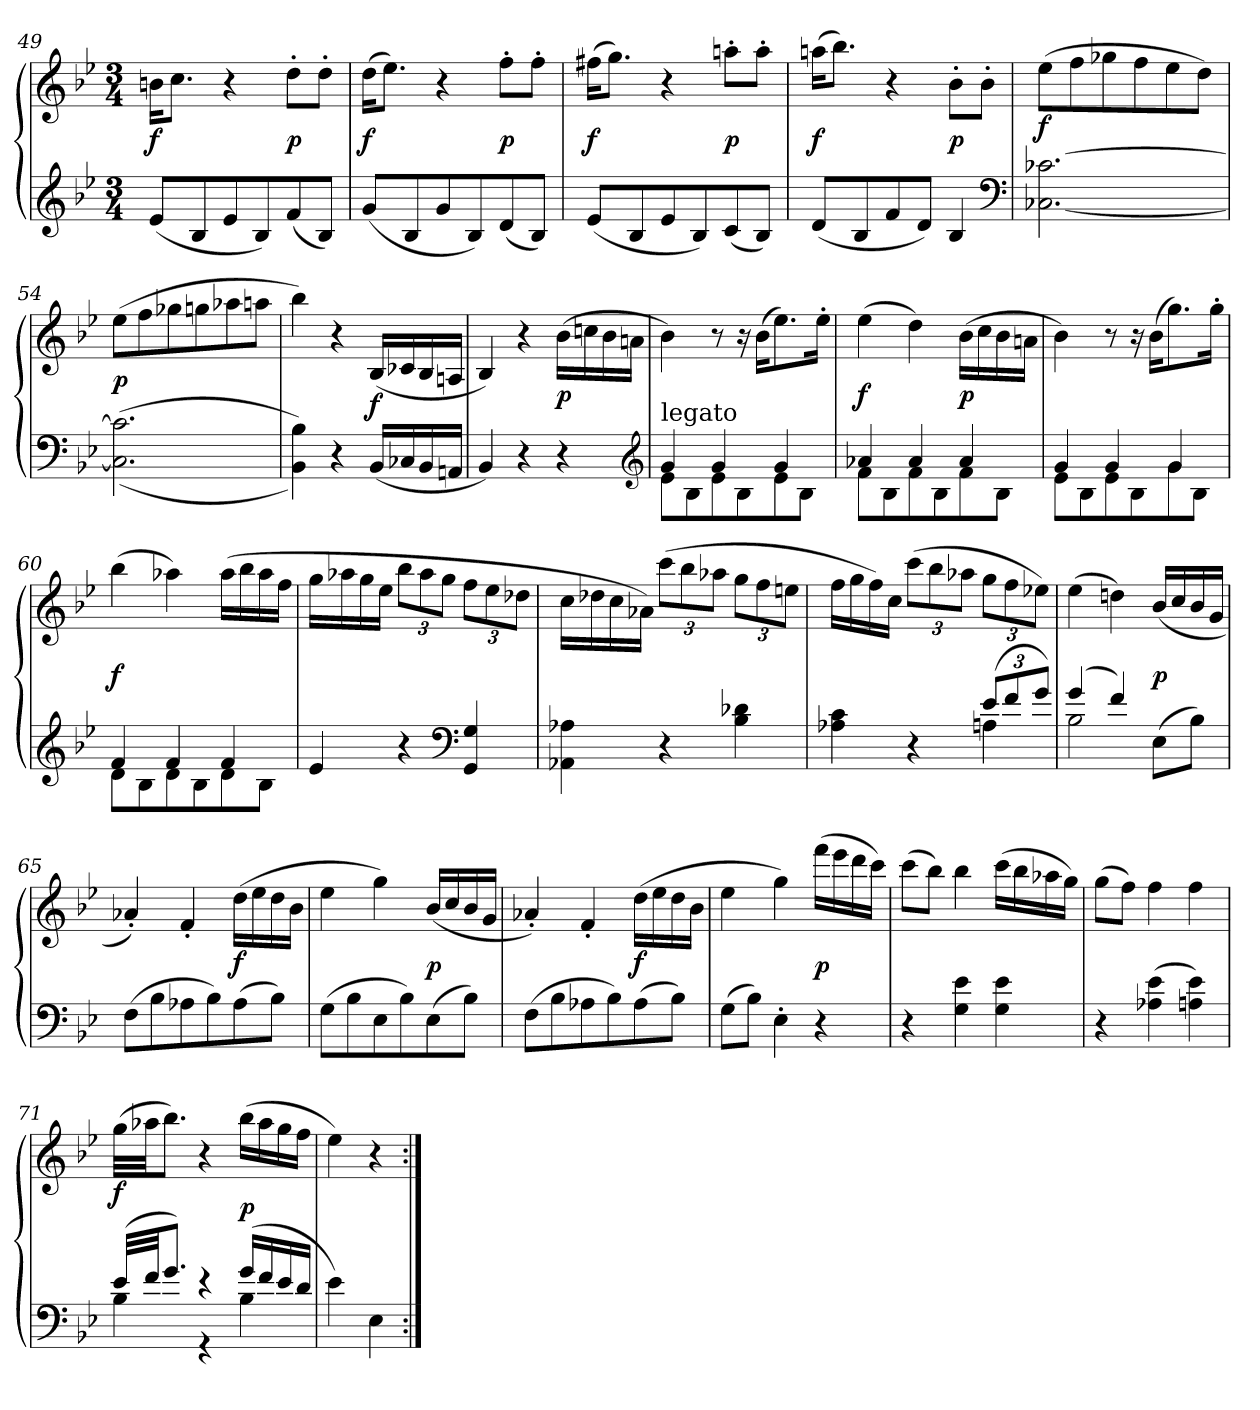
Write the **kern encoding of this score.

**kern	**kern	**dynam
*part1	*part1	*part1
*staff2	*staff1	*staff1/2
*clefG2	*clefG2	*
*k[b-e-]	*k[b-e-]	*
*M3/4	*M3/4	*
=49	=49	=49
(8e-L	16bnKL	f
.	8.ccJ	.
8B-	.	.
8e-	4r	.
8B-)	.	.
(8f	8dd'L	p
8B-J)	8dd'J	.
=50	=50	=50
(8gL	(16ddKL	f
.	8.ee-J)	.
8B-	.	.
8g	4r	.
8B-)	.	.
(8d	8ff'L	p
8B-J)	8ff'J	.
=51	=51	=51
(8e-L	(16ff#XKL	f
.	8.ggJ)	.
8B-	.	.
8e-	4r	.
8B-)	.	.
(8c	8aan'L	p
8B-J)	8aa'J	.
=52	=52	=52
(8dL	(16aanKL	f
.	8.bb-J)	.
8B-	.	.
8f	4r	.
8dJ)	.	.
4B-	8b-'L	p
.	8b-'J	.
*clefF4	*	*
=53	=53	=53
[2.C-X [2.c-X	(8ee-L	f
.	8ff	.
.	8gg-X	.
.	8ff	.
.	8ee-	.
.	8ddJ)	.
=54	=54	=54
(>(<2.C-] 2.c-]	(8ee-L	p
.	8ff	.
.	8gg-X	.
.	8ggn	.
.	8aa-X	.
.	8aanJ	.
=55	=55	=55
4BB- 4B-))	4bb-)	.
4r	4r	.
(16BB-LL	(16B-LL	f
16C-X	16c-X	.
16BB-	16B-	.
16AAnJJ	16AnJJ	.
=56	=56	=56
4BB-)	4B-)	.
4r	4r	.
4r	(16b-LL	p
.	16ccn	.
.	16b-	.
.	16anJJ	.
*clefG2	*	*
=57	=57	=57
*^	*	*
!LO:TX:a:t=legato	!	!	!
4g	8e-L	4b-)	.
.	8B-	.	.
4g	8e-	8r	.
.	8B-	16r	.
.	.	(16b-KL	.
4g	8e-	8.ee-)	.
.	8B-J	.	.
.	.	16ee-'Jk	.
=58	=58	=58	=58
4a-	8fL	(4ee-	f
.	8B-	.	.
4a-	8f	4dd)	.
.	8B-	.	.
4a-	8f	(16b-LL	p
.	.	16cc	.
.	8B-J	16b-	.
.	.	16anJJ	.
=59	=59	=59	=59
4g	8e-L	4b-)	.
.	8B-	.	.
4g	8e-	8r	.
.	8B-	16r	.
.	.	(16b-KL	.
4g	8g	8.gg)	.
.	8B-J	.	.
.	.	16gg'Jk	.
=60	=60	=60	=60
4f	8dL	(4bb-	f
.	8B-	.	.
4f	8d	4aa-)	.
.	8B-	.	.
4f	8d	(16aa-LL	.
.	.	16bb-	.
.	8B-J	16aa-	.
.	.	16ffJJ	.
*v	*v	*	*
=61	=61	=61
4e-	16ggLL	.
.	16aa-	.
.	16gg	.
.	16ee-JJ	.
4r	12bb-L	.
.	12aa-	.
.	12ggJ	.
*clefF4	*	*
4GG 4G	12ffL	.
.	12ee-	.
.	12dd-XJ	.
=62	=62	=62
4AA- 4A-	16ccLL	.
.	16dd-X	.
.	16cc	.
.	16a-JJ)	.
4r	(12cccL	.
.	12bb-	.
.	12aa-J	.
4B- 4d-X	12ggL	.
.	12ff	.
.	12eenJ	.
=63	=63	=63
*^	*	*
2ryy	4A- 4c	16ffLL	.
.	.	16gg	.
.	.	16ff)	.
.	.	16ccJJ	.
.	4r	(12cccL	.
.	.	12bb-	.
.	.	12aa-J	.
(12e-L	4An	12ggL	.
12f	.	12ff	.
12gJ)	.	12ee-XJ)	.
=64	=64	=64	=64
(4g	2B-	(4ee-	.
4f)	.	4ddn)	.
4ryy	(8E-L	(16b-LL	p
.	.	16cc	.
.	8B-J)	16b-	.
.	.	16gJJ	.
*v	*v	*	*
=65	=65	=65
(8FL	4a-')	.
8B-	.	.
8A-	4f'	.
8B-)	.	.
(8A-	(16ddLL	f
.	16ee-	.
8B-J)	16dd	.
.	16b-JJ	.
=66	=66	=66
(8GL	4ee-	.
8B-	.	.
8E-	4gg)	.
8B-)	.	.
(8E-	(16b-LL	p
.	16cc	.
8B-J)	16b-	.
.	16gJJ	.
=67	=67	=67
(8FL	4a-')	.
8B-	.	.
8A-	4f'	.
8B-)	.	.
(8A-	(16ddLL	f
.	16ee-	.
8B-J)	16dd	.
.	16b-JJ	.
=68	=68	=68
(8GL	4ee-	.
8B-J)	.	.
4E-'	4gg)	.
4r	(16fffLL	p
.	16eee-	.
.	16ddd	.
.	16cccJJ)	.
=69	=69	=69
4r	(8cccL	.
.	8bb-J)	.
4G 4e-	4bb-	.
4G 4e-	(16cccLL	.
.	16bb-	.
.	16aa-	.
.	16ggJJ)	.
=70	=70	=70
4r	(8ggL	.
.	8ffJ)	.
(<4A- 4e-	4ff	.
4An 4e-)	4ff	.
=71	=71	=71
*^	*	*
(32e-LLL	4B-	(32ggLLL	f
32fJJ	.	32aa-JJ	.
8.gJ)	.	8.bb-J)	.
4r	4r	4r	.
(16gLL	4B-	(16bb-LL	p
16f	.	16aa-	.
16e-	.	16gg	.
16dJJ	.	16ffJJ	.
*v	*v	*	*
=72	=72	=72
4e-)	4ee-)	.
4E-	4r	.
=:|!	=:|!	=:|!
*-	*-	*-
